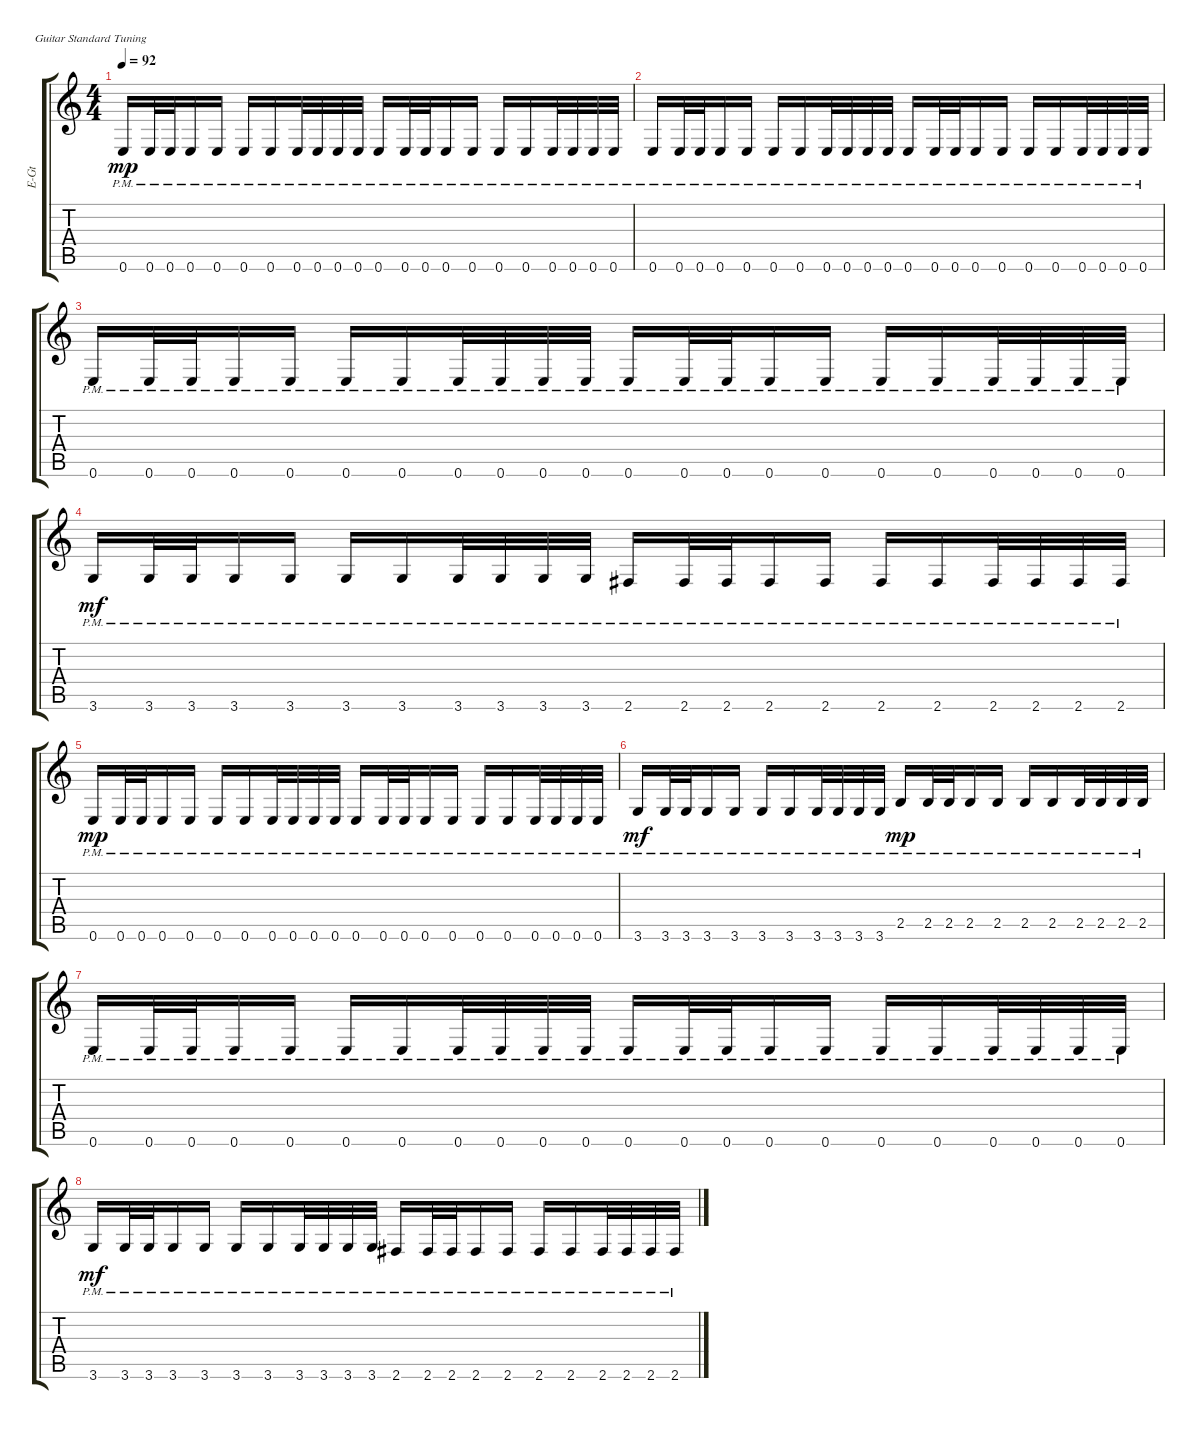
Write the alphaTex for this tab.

\track ("Rhythm doubling" "E-Gt") {instrument distortionguitar}
\staff {score tabs}
\tuning (E4 B3 G3 D3 A2 E2)
\ts (4 4)
\tempo 92
\clef g2
\ks c
0.6{pm}.16{dy mp} 0.6{pm}.32 0.6{pm}.32 0.6{pm}.16 0.6{pm}.16 0.6{pm}.16 0.6{pm}.16 0.6{pm}.32 0.6{pm}.32 0.6{pm}.32 0.6{pm}.32 0.6{pm}.16 0.6{pm}.32 0.6{pm}.32 0.6{pm}.16 0.6{pm}.16 0.6{pm}.16 0.6{pm}.16 0.6{pm}.32 0.6{pm}.32 0.6{pm}.32 0.6{pm}.32 |
0.6{pm}.16 0.6{pm}.32 0.6{pm}.32 0.6{pm}.16 0.6{pm}.16 0.6{pm}.16 0.6{pm}.16 0.6{pm}.32 0.6{pm}.32 0.6{pm}.32 0.6{pm}.32 0.6{pm}.16 0.6{pm}.32 0.6{pm}.32 0.6{pm}.16 0.6{pm}.16 0.6{pm}.16 0.6{pm}.16 0.6{pm}.32 0.6{pm}.32 0.6{pm}.32 0.6{pm}.32 |
0.6{pm}.16 0.6{pm}.32 0.6{pm}.32 0.6{pm}.16 0.6{pm}.16 0.6{pm}.16 0.6{pm}.16 0.6{pm}.32 0.6{pm}.32 0.6{pm}.32 0.6{pm}.32 0.6{pm}.16 0.6{pm}.32 0.6{pm}.32 0.6{pm}.16 0.6{pm}.16 0.6{pm}.16 0.6{pm}.16 0.6{pm}.32 0.6{pm}.32 0.6{pm}.32 0.6{pm}.32 |
3.6{pm}.16{dy mf} 3.6{pm}.32 3.6{pm}.32 3.6{pm}.16 3.6{pm}.16 3.6{pm}.16 3.6{pm}.16 3.6{pm}.32 3.6{pm}.32 3.6{pm}.32 3.6{pm}.32 2.6{pm}.16 2.6{pm}.32 2.6{pm}.32 2.6{pm}.16 2.6{pm}.16 2.6{pm}.16 2.6{pm}.16 2.6{pm}.32 2.6{pm}.32 2.6{pm}.32 2.6{pm}.32 |
0.6{pm}.16{dy mp} 0.6{pm}.32 0.6{pm}.32 0.6{pm}.16 0.6{pm}.16 0.6{pm}.16 0.6{pm}.16 0.6{pm}.32 0.6{pm}.32 0.6{pm}.32 0.6{pm}.32 0.6{pm}.16 0.6{pm}.32 0.6{pm}.32 0.6{pm}.16 0.6{pm}.16 0.6{pm}.16 0.6{pm}.16 0.6{pm}.32 0.6{pm}.32 0.6{pm}.32 0.6{pm}.32 |
3.6{pm}.16{dy mf} 3.6{pm}.32 3.6{pm}.32 3.6{pm}.16 3.6{pm}.16 3.6{pm}.16 3.6{pm}.16 3.6{pm}.32 3.6{pm}.32 3.6{pm}.32 3.6{pm}.32 2.5{pm}.16{dy mp} 2.5{pm}.32 2.5{pm}.32 2.5{pm}.16 2.5{pm}.16 2.5{pm}.16 2.5{pm}.16 2.5{pm}.32 2.5{pm}.32 2.5{pm}.32 2.5{pm}.32 |
0.6{pm}.16 0.6{pm}.32 0.6{pm}.32 0.6{pm}.16 0.6{pm}.16 0.6{pm}.16 0.6{pm}.16 0.6{pm}.32 0.6{pm}.32 0.6{pm}.32 0.6{pm}.32 0.6{pm}.16 0.6{pm}.32 0.6{pm}.32 0.6{pm}.16 0.6{pm}.16 0.6{pm}.16 0.6{pm}.16 0.6{pm}.32 0.6{pm}.32 0.6{pm}.32 0.6{pm}.32 |
3.6{pm}.16{dy mf} 3.6{pm}.32 3.6{pm}.32 3.6{pm}.16 3.6{pm}.16 3.6{pm}.16 3.6{pm}.16 3.6{pm}.32 3.6{pm}.32 3.6{pm}.32 3.6{pm}.32 2.6{pm}.16 2.6{pm}.32 2.6{pm}.32 2.6{pm}.16 2.6{pm}.16 2.6{pm}.16 2.6{pm}.16 2.6{pm}.32 2.6{pm}.32 2.6{pm}.32 2.6{pm}.32
